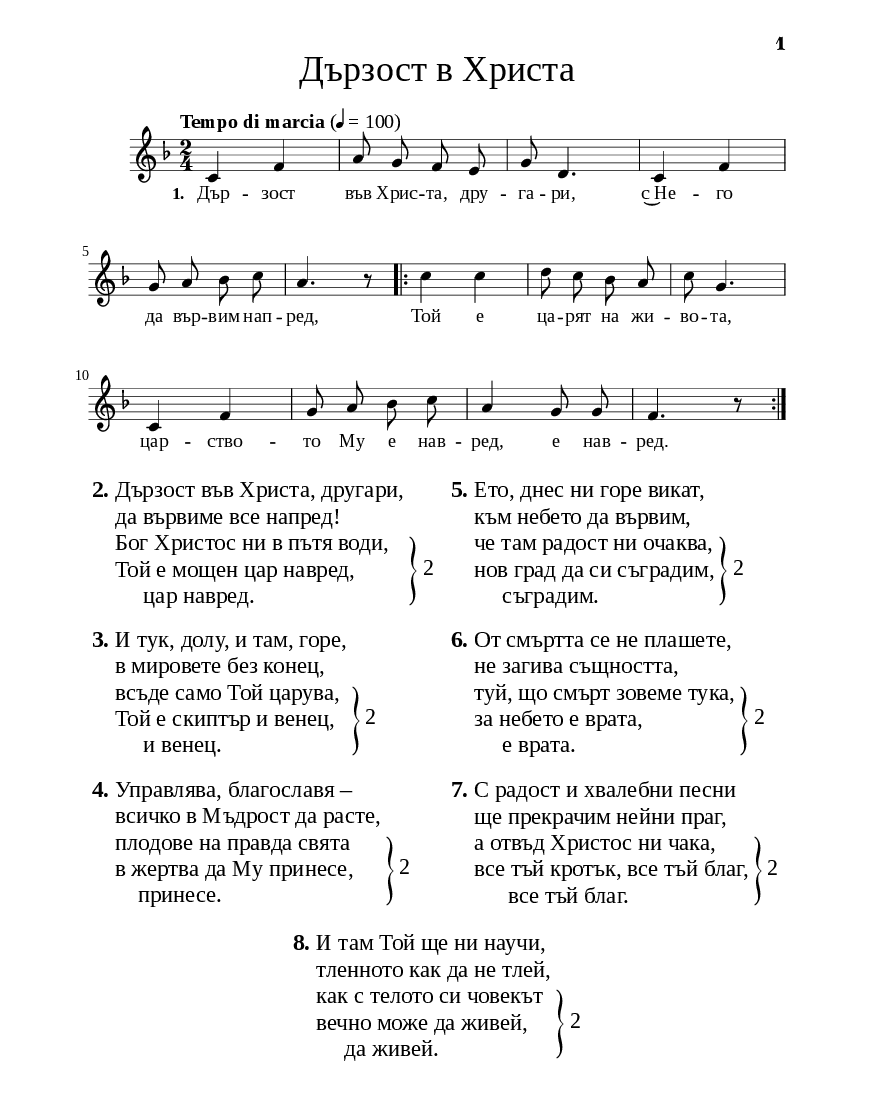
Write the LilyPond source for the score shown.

\version "2.24.4"

% include paper part and global functions
\include "include/globals.ily"

"rightBraces052" = \markup {
  \column {
    % repeat braces
    \translate #'(0 . -9.5 )
    \right-brace #33
  }
  \column {
    % repeat numbers
    \translate #'(0 . -10 )
    2
  }
}


\bookpart {
  \label #'ref052
  \tocItem \markup "Дързост в Христа"
  \include "include/bookpart-paper.ily"
  \score {
    \include "include/score-layout.ily"

    \new Voice \absolute  {
      \clef treble
      \key f \major
      \time 2/4
      \tempoFunc "Tempo di marcia" 4 "100"
      \autoBeamOff
      \autoBeamOff
      c'4 f' | a'8 g' f' e' | g'8 d'4. | c'4 f' \break |
      g'8 a' bes' c'' | a'4. r8 \bar ".|:"
      | c''4 c'' | d''8 c'' bes' a' | c''8 g'4. \break |
      c'4  f'4 | g'8 a' bes' c'' a'4 g'8 g' | f'4. r8 \bar ":|."
      \break
    }

    \addlyrics {
      \set stanza = "1. " Дър -- зост във Хрис -- та, дру -- га -- ри, с~Не -- го
      да вър -- вим нап -- ред, Той е ца -- рят на жи -- во -- та,
      цар -- ство -- то Му е нав -- ред, е нав -- ред.
    }

    \header {
      title = \titleFunc #'ref_desc_1 "Дързост в Христа" "Dărzost v Hrista"
    }

    \midi{}

  } % score

  \markup \abs-fontsize #11 \override #`(baseline-skip . ,bgCoupletBaselineSkip){
    \fill-line {
      \hspace #0.1
      \column {
        \line {
          \bold "2."
          \column {
            "Дързост във Христа, другари,"
            "да вървиме все напред!"
            "Бог Христос ни в пътя води,"
            "Той е мощен цар навред,"
            "     цар навред."
          } \"rightBraces052"
        }
        \vspace #1
        \line {
          \bold "3."
          \column {
            "И тук, долу, и там, горе,"
            "в мировете без конец,"
            "всъде само Той царува,"
            "Той е скиптър и венец,"
            "     и венец."
          }\"rightBraces052"
        }
        \vspace #1
        \line {
          \bold "4."
          \column {
            "Управлява, благославя –"
            "всичко в Мъдрост да расте,"
            "плодове на правда свята"
            "в жертва да Му принесе,"
            "    принесе."
          }\"rightBraces052"
        }
      }
      \hspace #0.1
      % adds horizontal spacing between columns
      \column {
        \line {
          \bold "5."
          \column {
            "Ето, днес ни горе викат,"
            "към небето да вървим,"
            "че там радост ни очаква,"
            "нов град да си съградим,"
            "     съградим."
          }\"rightBraces052"
        }
        % adds vertical spacing between verses
        \vspace #1
        \line {
          \bold "6."
          \column {
            "От смъртта се не плашете,"
            "не загива същността,"
            "туй, що смърт зовеме тука,"
            "за небето е врата,"
            "     е врата."
          }\"rightBraces052"
        }
        \vspace #1
        \line {
          \bold "7."
          \column {
            "С радост и хвалебни песни"
            "ще прекрачим нейни праг,"
            "а отвъд Христос ни чака,"
            "все тъй кротък, все тъй благ,"
            "      все тъй благ."
          }\"rightBraces052"
        }
      }\hspace #0.1
    }
  }

  \markup \abs-fontsize #11 \override #`(baseline-skip . ,bgCoupletBaselineSkip){
    \fill-line {
      \column {
        \vspace #1
        \line {
          \bold "8."
          \column {
            "И там Той ще ни научи,"
            "тленното как да не тлей,"
            "как с телото си човекът"
            "вечно може да живей,"
            "     да живей."
          }\"rightBraces052"
        }
      }
    }
  }




} % bookpart
